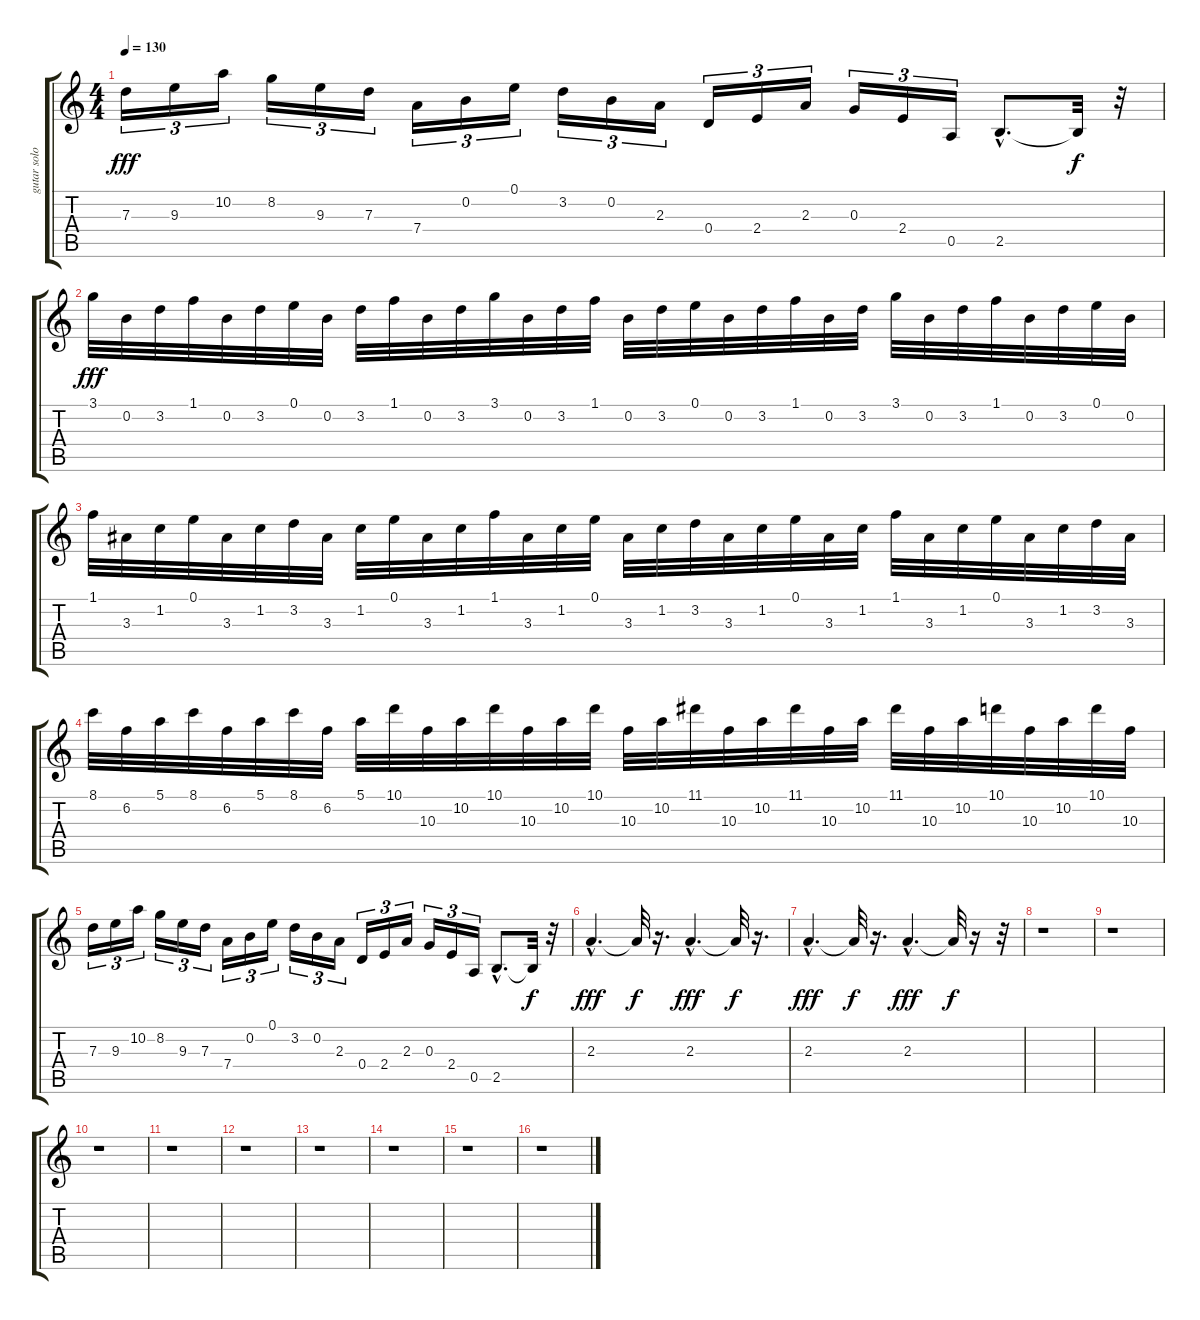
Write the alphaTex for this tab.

\track ("gutar solo" "gutar solo") {instrument distortionguitar}
\staff {score tabs}
\tuning (E4 B3 G3 D3 A2 E2) {hide}
\ts (4 4)
\tempo 130
\clef g2
\ks c
7.3.16{tu (3 2) dy fff} 9.3.16{tu (3 2)} 10.2.16{tu (3 2)} 8.2.16{tu (3 2)} 9.3.16{tu (3 2)} 7.3.16{tu (3 2)} 7.4.16{tu (3 2)} 0.2.16{tu (3 2)} 0.1.16{tu (3 2)} 3.2.16{tu (3 2)} 0.2.16{tu (3 2)} 2.3.16{tu (3 2)} 0.4.16{tu (3 2)} 2.4.16{tu (3 2)} 2.3.16{tu (3 2)} 0.3.16{tu (3 2)} 2.4.16{tu (3 2)} 0.5.16{tu (3 2)} 2.5{hac}.8{d} 2.5{t}.32{dy f} r.32 |
3.1.32{dy fff} 0.2.32 3.2.32 1.1.32 0.2.32 3.2.32 0.1.32 0.2.32 3.2.32 1.1.32 0.2.32 3.2.32 3.1.32 0.2.32 3.2.32 1.1.32 0.2.32 3.2.32 0.1.32 0.2.32 3.2.32 1.1.32 0.2.32 3.2.32 3.1.32 0.2.32 3.2.32 1.1.32 0.2.32 3.2.32 0.1.32 0.2.32 |
1.1.32 3.3.32 1.2.32 0.1.32 3.3.32 1.2.32 3.2.32 3.3.32 1.2.32 0.1.32 3.3.32 1.2.32 1.1.32 3.3.32 1.2.32 0.1.32 3.3.32 1.2.32 3.2.32 3.3.32 1.2.32 0.1.32 3.3.32 1.2.32 1.1.32 3.3.32 1.2.32 0.1.32 3.3.32 1.2.32 3.2.32 3.3.32 |
8.1.32 6.2.32 5.1.32 8.1.32 6.2.32 5.1.32 8.1.32 6.2.32 5.1.32 10.1.32 10.3.32 10.2.32 10.1.32 10.3.32 10.2.32 10.1.32 10.3.32 10.2.32 11.1.32 10.3.32 10.2.32 11.1.32 10.3.32 10.2.32 11.1.32 10.3.32 10.2.32 10.1.32 10.3.32 10.2.32 10.1.32 10.3.32 |
7.3.16{tu (3 2)} 9.3.16{tu (3 2)} 10.2.16{tu (3 2)} 8.2.16{tu (3 2)} 9.3.16{tu (3 2)} 7.3.16{tu (3 2)} 7.4.16{tu (3 2)} 0.2.16{tu (3 2)} 0.1.16{tu (3 2)} 3.2.16{tu (3 2)} 0.2.16{tu (3 2)} 2.3.16{tu (3 2)} 0.4.16{tu (3 2)} 2.4.16{tu (3 2)} 2.3.16{tu (3 2)} 0.3.16{tu (3 2)} 2.4.16{tu (3 2)} 0.5.16{tu (3 2)} 2.5{hac}.8{d} 2.5{t}.32{dy f} r.32 |
2.3{hac}.4{d dy fff} 2.3{t}.32{dy f} r.16{d} 2.3{hac}.4{d dy fff} 2.3{t}.32{dy f} r.16{d} |
2.3{hac}.4{d dy fff} 2.3{t}.32{dy f} r.16{d} 2.3{hac}.4{d dy fff} 2.3{t}.32{dy f} r.16 r.32 |
r.1 |
r.1 |
r.1 |
r.1 |
r.1 |
r.1 |
r.1 |
r.1 |
r.1
